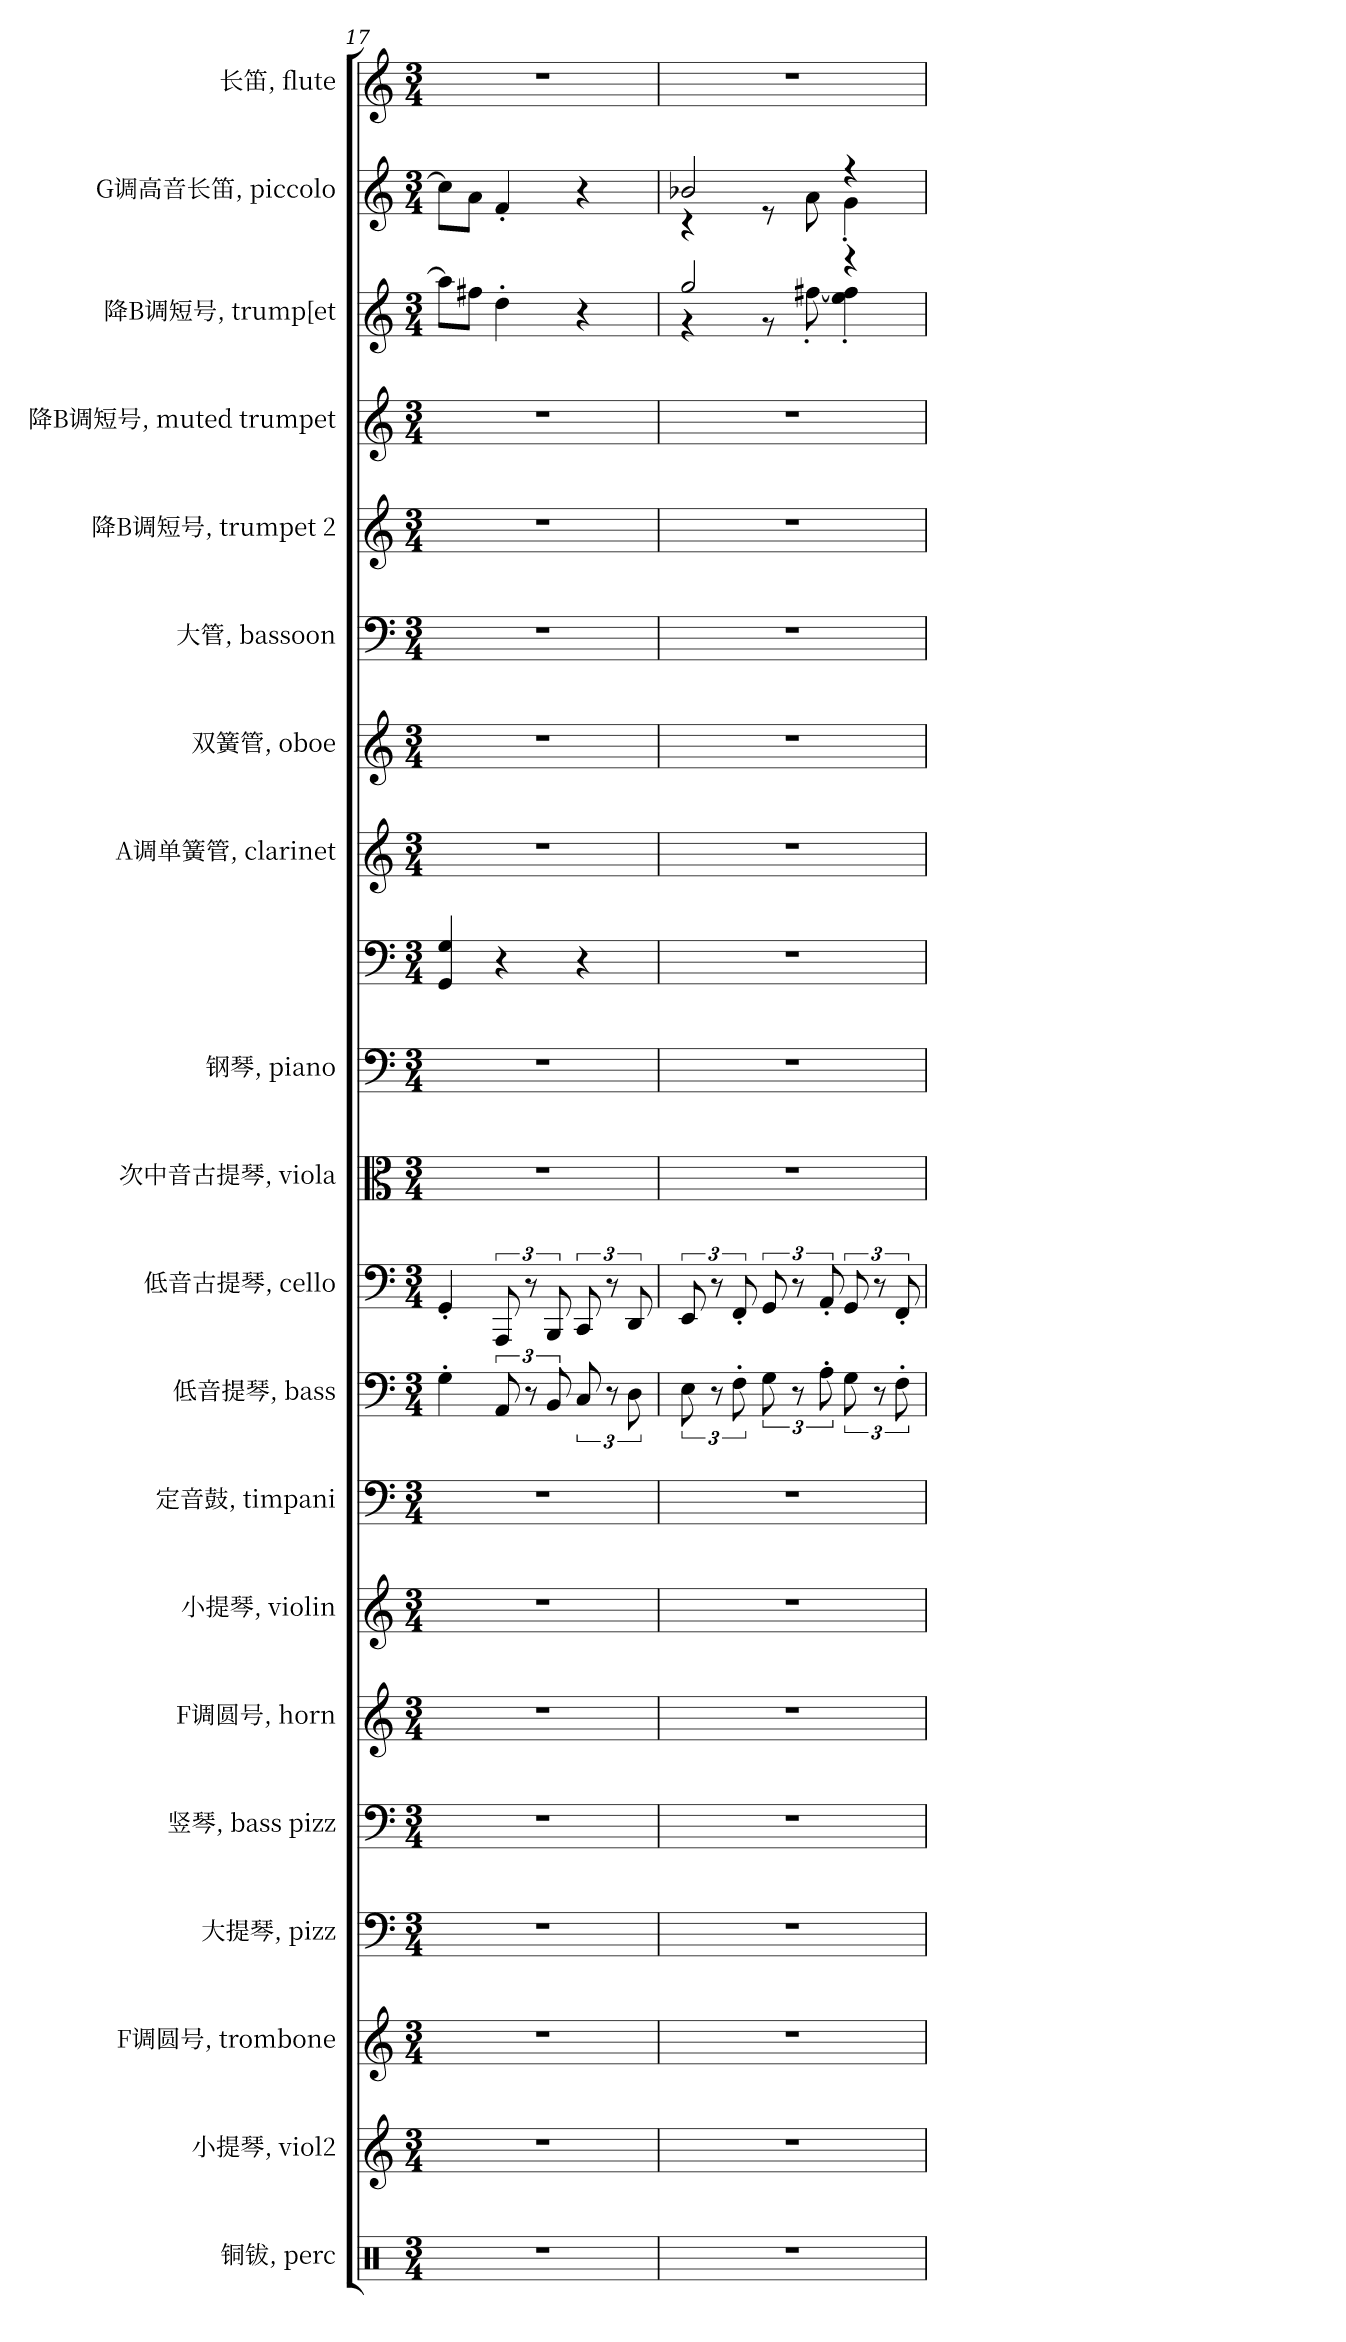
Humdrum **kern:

**kern	**kern	**kern	**kern	**kern	**kern	**kern	**kern	**kern	**kern	**kern	**kern	**kern	**kern	**kern	**kern	**kern	**kern	**kern	**kern	**kern
*part20	*part19	*part18	*part17	*part16	*part15	*part14	*part13	*part12	*part11	*part10	*part9	*part9	*part8	*part7	*part6	*part5	*part4	*part3	*part2	*part1
*staff21	*staff20	*staff19	*staff18	*staff17	*staff16	*staff15	*staff14	*staff13	*staff12	*staff11	*staff10	*staff9	*staff8	*staff7	*staff6	*staff5	*staff4	*staff3	*staff2	*staff1
*I"铜钹, perc	*I"小提琴, viol2	*I"F调圆号, trombone	*I"大提琴, pizz	*I"竖琴, bass pizz	*I"F调圆号, horn	*I"小提琴, violin	*I"定音鼓, timpani	*I"低音提琴, bass	*I"低音古提琴, cello	*I"次中音古提琴, viola	*I"钢琴, piano	*	*I"A调单簧管, clarinet	*I"双簧管, oboe	*I"大管, bassoon	*I"降B调短号, trumpet 2	*I"降B调短号, muted trumpet	*I"降B调短号, trump[et	*I"G调高音长笛, piccolo	*I"长笛, flute
*	*	*	*	*	*I'F Hn.	*I'Vln.	*I'Timp.	*	*	*	*I'Pno.	*	*I'A Cl.	*I'Ob.	*I'Bsn.	*	*	*	*	*I'Fl.
*clefX	*clefG2	*clefG2	*clefF4	*clefF4	*clefG2	*clefG2	*clefF4	*clefF4	*clefF4	*clefC3	*clefF4	*clefF4	*clefG2	*clefG2	*clefF4	*clefG2	*clefG2	*clefG2	*clefG2	*clefG2
*	*	*ITrd4c7	*	*	*ITrd4c7	*	*	*ITrd7c12	*	*	*	*	*ITrd2c3	*	*	*ITrd1c2	*ITrd1c2	*ITrd1c2	*ITrd-4c-7	*
*k[]	*k[]	*k[b-]	*k[]	*k[]	*k[b-]	*k[]	*k[]	*k[]	*k[]	*k[]	*k[]	*k[]	*k[f#c#g#]	*k[]	*k[]	*k[b-e-]	*k[b-e-]	*k[b-e-]	*k[f#]	*k[]
*M3/4	*M3/4	*M3/4	*M3/4	*M3/4	*M3/4	*M3/4	*M3/4	*M3/4	*M3/4	*M3/4	*M3/4	*M3/4	*M3/4	*M3/4	*M3/4	*M3/4	*M3/4	*M3/4	*M3/4	*M3/4
=17	=17	=17	=17	=17	=17	=17	=17	=17	=17	=17	=17	=17	=17	=17	=17	=17	=17	=17	=17	=17
2.r	2.r	2.r	2.r	2.r	2.r	2.r	2.r	4GG'\	4GG'/	2.r	2.r	4GG/ 4G/	2.r	2.r	2.r	2.r	2.r	8gg\L]	8gg\L]	2.r
.	.	.	.	.	.	.	.	.	.	.	.	.	.	.	.	.	.	8een\J	8ee\J	.
.	.	.	.	.	.	.	.	12AAA/	12AAA/	.	.	4r	.	.	.	.	.	4cc'\	4cc'/	.
.	.	.	.	.	.	.	.	12r	12r	.	.	.	.	.	.	.	.	.	.	.
.	.	.	.	.	.	.	.	12BBB/	12BBB/	.	.	.	.	.	.	.	.	.	.	.
.	.	.	.	.	.	.	.	12CC/	12CC/	.	.	4r	.	.	.	.	.	4r	4r	.
.	.	.	.	.	.	.	.	12r	12r	.	.	.	.	.	.	.	.	.	.	.
.	.	.	.	.	.	.	.	12DD\	12DD/	.	.	.	.	.	.	.	.	.	.	.
=18	=18	=18	=18	=18	=18	=18	=18	=18	=18	=18	=18	=18	=18	=18	=18	=18	=18	=18	=18	=18
*	*	*	*	*	*	*	*	*	*	*	*	*	*	*	*	*	*	*^	*^	*
2.r	2.r	2.r	2.r	2.r	2.r	2.r	2.r	12EE\	12EE/	2.r	2.r	2.r	2.r	2.r	2.r	2.r	2.r	2ff/	4r	2ffn/	4r	2.r
.	.	.	.	.	.	.	.	12r	12r	.	.	.	.	.	.	.	.	.	.	.	.	.
.	.	.	.	.	.	.	.	12FF'\	12FF'/	.	.	.	.	.	.	.	.	.	.	.	.	.
.	.	.	.	.	.	.	.	12GG\	12GG/	.	.	.	.	.	.	.	.	.	8r	.	8r	.
.	.	.	.	.	.	.	.	12r	12r	.	.	.	.	.	.	.	.	.	.	.	.	.
.	.	.	.	.	.	.	.	.	.	.	.	.	.	.	.	.	.	.	[8een'\	.	8ee\	.
.	.	.	.	.	.	.	.	12AA'\	12AA'/	.	.	.	.	.	.	.	.	.	.	.	.	.
.	.	.	.	.	.	.	.	12GG\	12GG/	.	.	.	.	.	.	.	.	4r	4dd\' 4ee\]'	4r	4dd'\	.
.	.	.	.	.	.	.	.	12r	12r	.	.	.	.	.	.	.	.	.	.	.	.	.
.	.	.	.	.	.	.	.	12FF'\	12FF'/	.	.	.	.	.	.	.	.	.	.	.	.	.
*	*	*	*	*	*	*	*	*	*	*	*	*	*	*	*	*	*	*v	*v	*	*	*
*	*	*	*	*	*	*	*	*	*	*	*	*	*	*	*	*	*	*	*v	*v	*
=	=	=	=	=	=	=	=	=	=	=	=	=	=	=	=	=	=	=	=	=
*-	*-	*-	*-	*-	*-	*-	*-	*-	*-	*-	*-	*-	*-	*-	*-	*-	*-	*-	*-	*-
